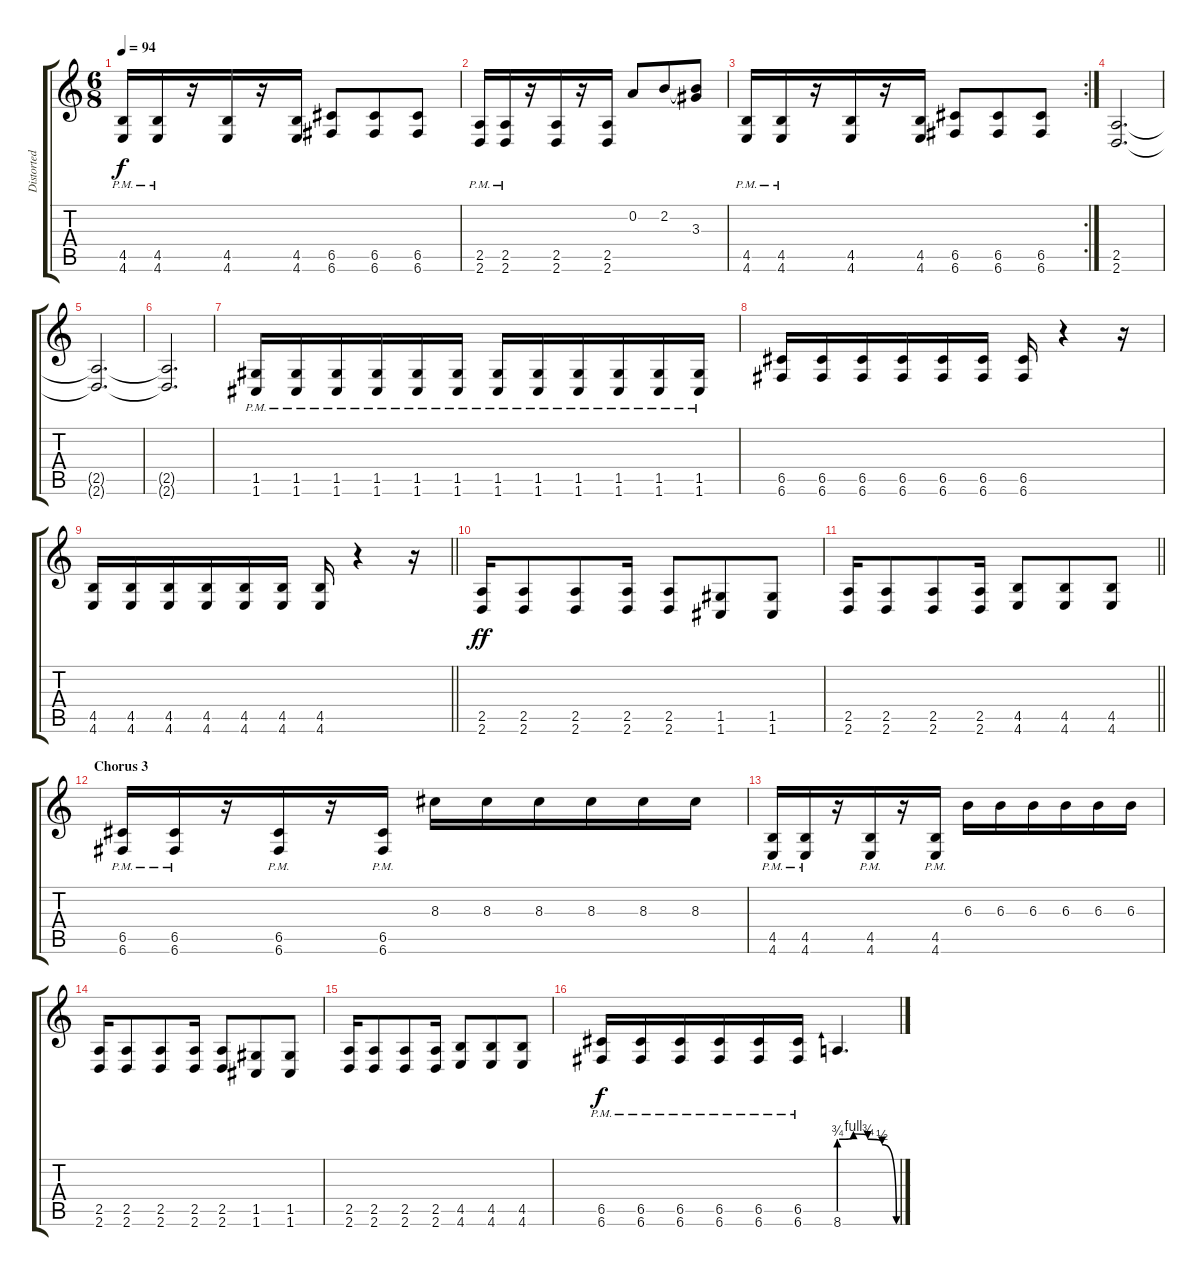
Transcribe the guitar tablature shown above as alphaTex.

\track ("Distorted Left" "Distorted ") {instrument distortionguitar}
\staff {score tabs}
\tuning (D4 A3 F3 C3 G2 C2) {hide}
\ts (6 8)
\tempo 94
\clef g2
\ks c
(4.5{pm} 4.6{pm}).16{dy f} (4.5{pm} 4.6{pm}).16 r.16 (4.5 4.6).16 r.16 (4.5 4.6).16 (6.5 6.6).8 (6.5 6.6).8 (6.5 6.6).8 |
(2.5{pm} 2.6{pm}).16 (2.5{pm} 2.6{pm}).16 r.16 (2.5 2.6).16 r.16 (2.5 2.6).16 0.2.8 2.2.8 (2.2{t} 3.3).8 |
\rc 2
(4.5{pm} 4.6{pm}).16 (4.5{pm} 4.6{pm}).16 r.16 (4.5 4.6).16 r.16 (4.5 4.6).16 (6.5 6.6).8 (6.5 6.6).8 (6.5 6.6).8 |
(2.5 2.6).2{d} |
(2.5{t} 2.6{t}).2{d} |
(2.5{t} 2.6{t}).2{d} |
(1.5{pm} 1.6{pm}).16 (1.5{pm} 1.6{pm}).16 (1.5{pm} 1.6{pm}).16 (1.5{pm} 1.6{pm}).16 (1.5{pm} 1.6{pm}).16 (1.5{pm} 1.6{pm}).16 (1.5{pm} 1.6{pm}).16 (1.5{pm} 1.6{pm}).16 (1.5{pm} 1.6{pm}).16 (1.5{pm} 1.6{pm}).16 (1.5{pm} 1.6{pm}).16 (1.5{pm} 1.6{pm}).16 |
(6.5 6.6).16 (6.5 6.6).16 (6.5 6.6).16 (6.5 6.6).16 (6.5 6.6).16 (6.5 6.6).16 (6.5 6.6).16 r.4 r.16 |
\barLineRight lightlight
(4.5 4.6).16 (4.5 4.6).16 (4.5 4.6).16 (4.5 4.6).16 (4.5 4.6).16 (4.5 4.6).16 (4.5 4.6).16 r.4 r.16 |
(2.5 2.6).16{dy ff} (2.5 2.6).8 (2.5 2.6).8 (2.5 2.6).16 (2.5 2.6).8 (1.5 1.6).8 (1.5 1.6).8 |
\barLineRight lightlight
(2.5 2.6).16 (2.5 2.6).8 (2.5 2.6).8 (2.5 2.6).16 (4.5 4.6).8 (4.5 4.6).8 (4.5 4.6).8 |
\section ("" "Chorus 3")
(6.5{pm} 6.6{pm}).16 (6.5{pm} 6.6{pm}).16 r.16 (6.5{pm} 6.6{pm}).16 r.16 (6.5{pm} 6.6{pm}).16 8.3.16 8.3.16 8.3.16 8.3.16 8.3.16 8.3.16 |
(4.5{pm} 4.6{pm}).16 (4.5{pm} 4.6{pm}).16 r.16 (4.5{pm} 4.6{pm}).16 r.16 (4.5{pm} 4.6{pm}).16 6.3.16 6.3.16 6.3.16 6.3.16 6.3.16 6.3.16 |
(2.5 2.6).16 (2.5 2.6).8 (2.5 2.6).8 (2.5 2.6).16 (2.5 2.6).8 (1.5 1.6).8 (1.5 1.6).8 |
(2.5 2.6).16 (2.5 2.6).8 (2.5 2.6).8 (2.5 2.6).16 (4.5 4.6).8 (4.5 4.6).8 (4.5 4.6).8 |
(6.5{pm} 6.6{pm}).16{dy f} (6.5{pm} 6.6{pm}).16 (6.5{pm} 6.6{pm}).16 (6.5{pm} 6.6{pm}).16 (6.5{pm} 6.6{pm}).16 (6.5{pm} 6.6{pm}).16 8.6{be (custom 0 3 15 4 30 3 45 2 60 0)}.4{d}
